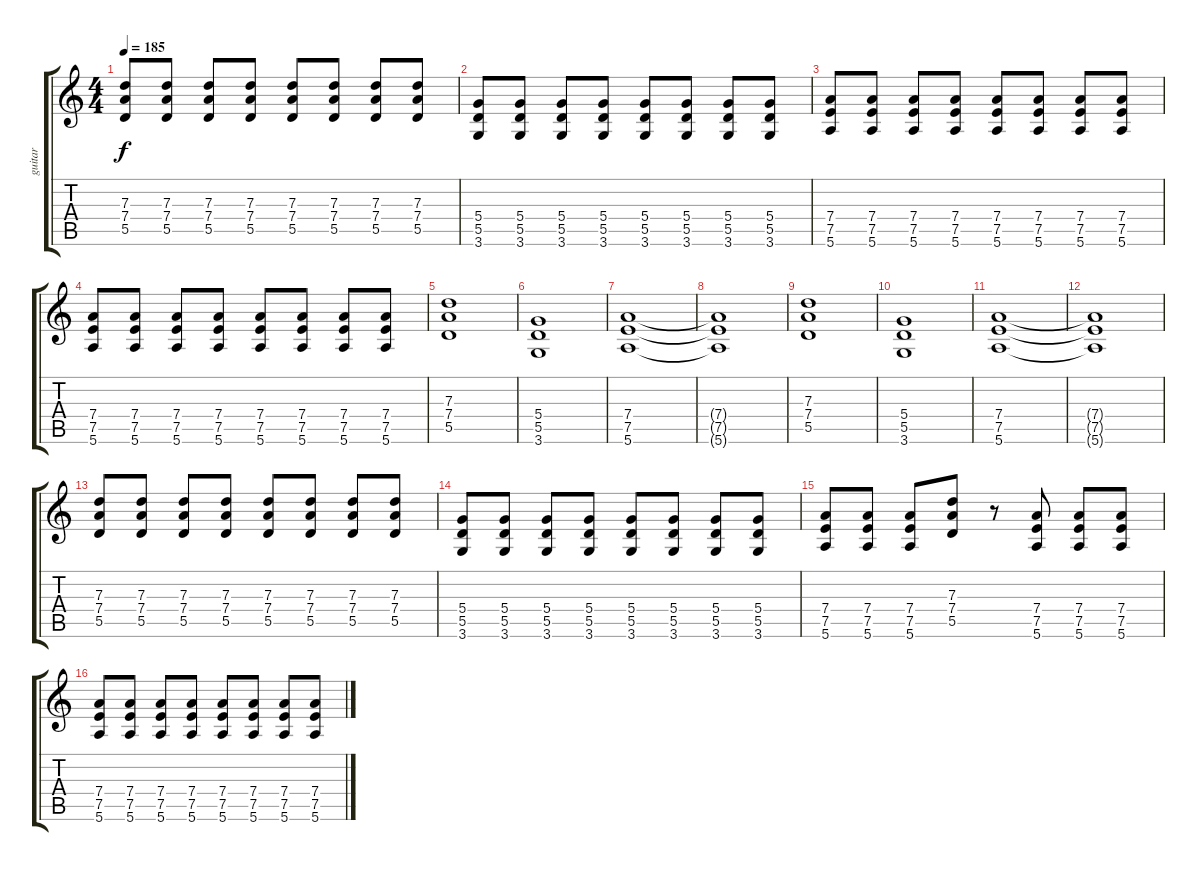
\track ("guitar" "guitar") {instrument distortionguitar}
\staff {score tabs}
\tuning (E4 B3 G3 D3 A2 E2) {hide}
\ts (4 4)
\tempo 185
\clef g2
\ks c
(7.3 7.4 5.5).8{dy f} (7.3 7.4 5.5).8 (7.3 7.4 5.5).8 (7.3 7.4 5.5).8 (7.3 7.4 5.5).8 (7.3 7.4 5.5).8 (7.3 7.4 5.5).8 (7.3 7.4 5.5).8 |
(5.4 5.5 3.6).8 (5.4 5.5 3.6).8 (5.4 5.5 3.6).8 (5.4 5.5 3.6).8 (5.4 5.5 3.6).8 (5.4 5.5 3.6).8 (5.4 5.5 3.6).8 (5.4 5.5 3.6).8 |
(7.4 7.5 5.6).8 (7.4 7.5 5.6).8 (7.4 7.5 5.6).8 (7.4 7.5 5.6).8 (7.4 7.5 5.6).8 (7.4 7.5 5.6).8 (7.4 7.5 5.6).8 (7.4 7.5 5.6).8 |
(7.4 7.5 5.6).8 (7.4 7.5 5.6).8 (7.4 7.5 5.6).8 (7.4 7.5 5.6).8 (7.4 7.5 5.6).8 (7.4 7.5 5.6).8 (7.4 7.5 5.6).8 (7.4 7.5 5.6).8 |
(7.3 7.4 5.5).1 |
(5.4 5.5 3.6).1 |
(7.4 7.5 5.6).1 |
(7.4{t} 7.5{t} 5.6{t}).1 |
(7.3 7.4 5.5).1 |
(5.4 5.5 3.6).1 |
(7.4 7.5 5.6).1 |
(7.4{t} 7.5{t} 5.6{t}).1 |
(7.3 7.4 5.5).8 (7.3 7.4 5.5).8 (7.3 7.4 5.5).8 (7.3 7.4 5.5).8 (7.3 7.4 5.5).8 (7.3 7.4 5.5).8 (7.3 7.4 5.5).8 (7.3 7.4 5.5).8 |
(5.4 5.5 3.6).8 (5.4 5.5 3.6).8 (5.4 5.5 3.6).8 (5.4 5.5 3.6).8 (5.4 5.5 3.6).8 (5.4 5.5 3.6).8 (5.4 5.5 3.6).8 (5.4 5.5 3.6).8 |
(7.4 7.5 5.6).8 (7.4 7.5 5.6).8 (7.4 7.5 5.6).8 (7.3 7.4 5.5).8 r.8 (7.4 7.5 5.6).8 (7.4 7.5 5.6).8 (7.4 7.5 5.6).8 |
(7.4 7.5 5.6).8 (7.4 7.5 5.6).8 (7.4 7.5 5.6).8 (7.4 7.5 5.6).8 (7.4 7.5 5.6).8 (7.4 7.5 5.6).8 (7.4 7.5 5.6).8 (7.4 7.5 5.6).8
